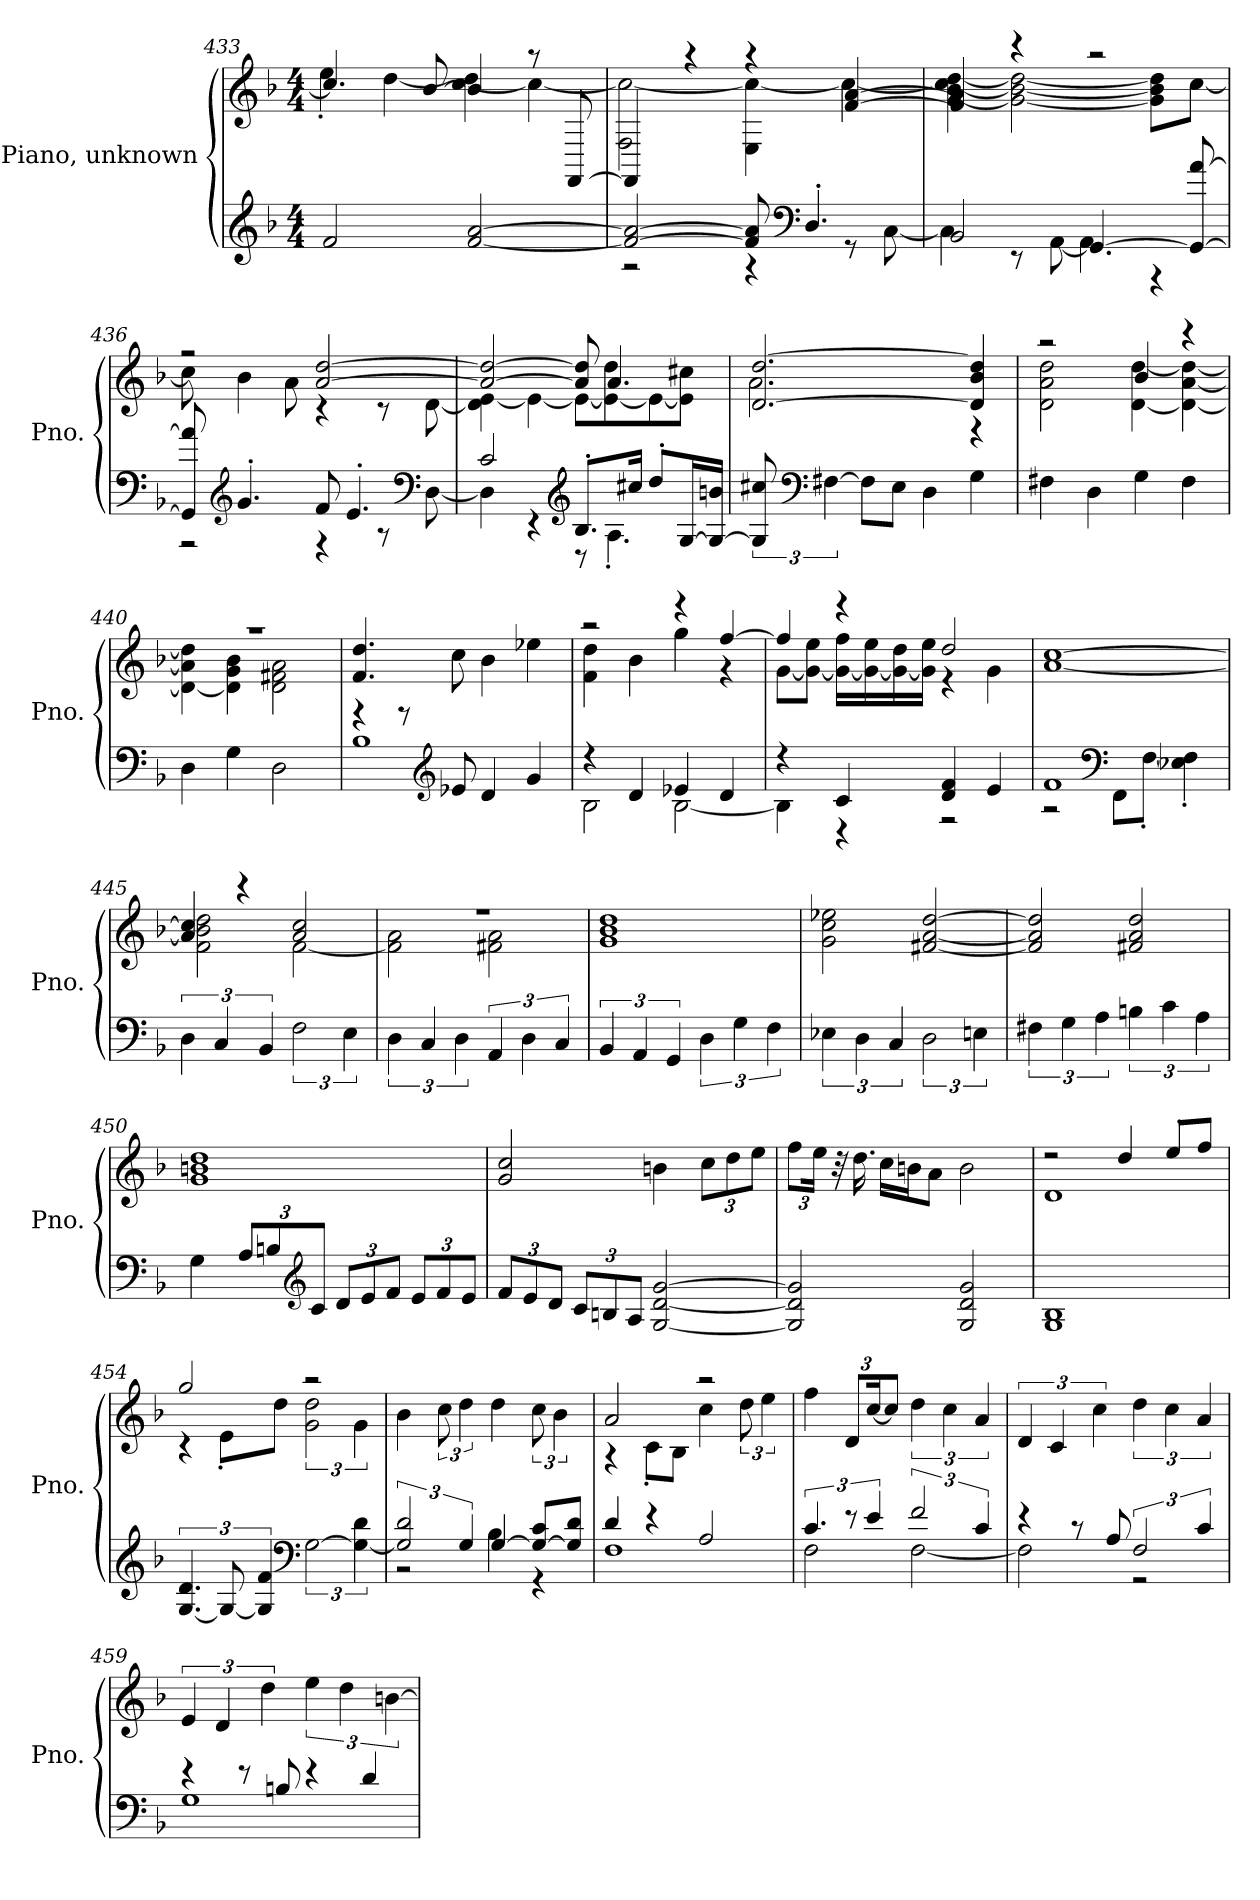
**kern	**kern
*part1	*part1
*staff2	*staff1
*I"Piano, unknown	*
*I'Pno.	*
*clefG2	*clefG2
*k[b-]	*k[b-]
*M4/4	*M4/4
=433	=433
*	*^
2f/	4.cc/]	4ee'\
.	.	[4dd\
.	[8b-/	.
[2f/ [2a/	4b-/]	[4cc\ 4dd\]
.	8r	4cc\_
.	[8FF/	.
!!LO:LB:g=z	!!
=434	=434	=434
*^	*	*
2f/_ 2a/_	2r	4FF/]	2F\ 2cc\_
.	.	4r	.
8f/] 8a/]	4r	4r	4E\ 4cc\_
*clefF4	*	*	*
4.D'/	.	.	.
.	8r	[4f/ [4a/	4cc\_
.	[8C\	.	.
=435	=435	=435	=435
2BB-/	4C\]	4f/] 4a/]	[4g\ [4b-\ 4cc\] [4dd\
.	8r	4r	2g\_ 2b-\_ 2dd\_
.	[8AA\	.	.
[4.GG/	4AA\]	2r	.
.	4r	.	8g\] 8b-\] 8dd\]L
8GG/_ [8a/	.	.	[8cc\J
=436	=436	=436	=436
8GG/] 8a/]	2r	2r	8cc\]
*clefG2	*	*	*
4.g'/	.	.	4b-\
.	.	.	8a\
8f/	4r	[2a/ [2dd/	4r
4.e'/	.	.	.
.	8r	.	8r
*clefF4	*	*	*
.	[8D\	.	[8d\
!!LO:PB:g=z	!!
=437	=437	=437	=437
2c/	4D\]	2a/_ 2dd/_	4d\] [4e\
.	4r	.	4e\_
*clefG2	*	*	*
8.B-'/L	8r	8a/] 8dd/]	8e\L_
.	4.A'\	4.a/	8e\_ 8dd\
16cc#X/Jk	.	.	.
8dd'/L	.	.	8e\_
[16G/L	.	.	8e\] 8cc#X\J
16G/_ 16bn/JJ	.	.	.
*v	*v	*	*
=438	=438	=438
12G/] 12cc#X/	[2.d/ [2.dd/	2.a\
*clefF4	*	*
[6F#X\	.	.
8F#\L]	.	.
8E\J	.	.
4D\	.	.
4G\	4d/] 4b-/ 4dd/]	4r
=439	=439	=439
4F#X\	2r	2d\ 2a\ 2dd\
4D\	.	.
4G\	4b-/	[4d\ [4dd\
4F#\	4r	4d\_ [4a\ 4dd\_
=440	=440	=440
4D\	1r	4d\_ 4a\] 4dd\]
4G\	.	4d\] 4g\ 4b-\
2D\	.	2d\ 2f#X\ 2a\
*	*v	*v
!!LO:LB:g=z
=441	=441
*^	*
4r	1B-	4.f/ 4.dd/
8r	.	.
*clefG2	*	*
8e-X/	.	8cc\
4d/	.	4b-\
4g/	.	4ee-X\
=442	=442	=442
*	*	*^
4r	2B-\	2r	4f\ 4dd\
4d/	.	.	4b-\
4e-X/	[2B-\	4r	4gg\
4d/	.	[4ff/	4r
=443	=443	=443	=443
4r	4B-\]	4ff/]	[8g\L
.	.	.	8g\_ 8ee\J
4c/	4r	4r	16g\_ 16ff\LL
.	.	.	16g\_ 16ee\
.	.	.	16g\_ 16dd\
.	.	.	16g\] 16ee\JJ
4d/ 4f/	2r	2dd/	4r
4e/	.	.	4g\
*	*	*v	*v
=444	=444	=444
1f	2r	[1a [1cc
*clefF4	*	*
.	8FF\L	.
.	[8F'\J	.
.	4E-X\' 4F\]'	.
*v	*v	*
=445	=445
*	*^
6D\	4a/] 4cc/]	2f\ 2b-\ 2dd\
6C/	.	.
.	4r	.
6BB-/	.	.
3F\	2a/ 2cc/	[2f\
6E\	.	.
!!LO:LB:g=z	!!
=446	=446	=446
6D\	1r	2f\] 2a\
6C/	.	.
6D\	.	.
6AA/	.	2f#X\ 2a\
6D\	.	.
6C/	.	.
*	*v	*v
=447	=447
6BB-/	1g 1b- 1dd
6AA/	.
6GG/	.
6D\	.
6G\	.
6F\	.
=448	=448
6E-X\	2g\ 2cc\ 2ee-X\
6D\	.
6C/	.
3D\	[2f#X/ [2a/ [2dd/
6En\	.
=449	=449
6F#X\	2f#/] 2a/] 2dd/]
6G\	.
6A\	.
6Bn\	2f#X/ 2a/ 2dd/
6c\	.
6A\	.
=450	=450
4G\	1g 1bn 1dd
*Xbrackettup	*
12A/L	.
12Bn/	.
*clefG2	*
12c/J	.
12d/L	.
12e/	.
12f/J	.
12e/L	.
12f/	.
12e/J	.
!!LO:LB:g=z
=451	=451
12f/L	2g/ 2cc/
12e/	.
12d/J	.
12c/L	.
12Bn/	.
12A/J	.
[2G/ [2d/ [2g/	4bn\
*	*Xbrackettup
.	12cc\L
.	12dd\
.	12ee\J
=452	=452
2G/] 2d/] 2g/]	12ff\L
.	24ee\Jk
.	32r
.	16.dd\
.	16cc\LL
.	16bn\J
.	8a\J
2G/ 2d/ 2g/	2b\
=453	=453
*	*^
1G 1B-	2r	1d
.	4dd/	.
.	8ee'/L	.
.	8ff/J	.
=454	=454	=454
*brackettup	*	*
[6.G/ 6.d/	2gg/	4r
12G/_	.	8e'\L
6G/] 6f/	.	.
.	.	8dd\J
*clefF4	*	*
*	*	*brackettup
[3G\	2r	3g\ 3dd\
6G\_ 6d\	.	6g\
*	*v	*v
=455	=455
*^	*
3G/] 3d/	2r	4b-\
.	.	12cc\
6G/	.	6dd\
[4G/	4B-\	4dd\
8G/_ 8c/L	4r	12cc\
.	.	6b-\
8G/] 8d/J	.	.
!!LO:LB:g=z
=456	=456	=456
*	*	*^
4d/	1F	2a/	4r
4r	.	.	8c'\L
.	.	.	8B-\J
2A/	.	2r	4cc\
.	.	.	12dd\
.	.	.	6ee\
*	*	*v	*v
=457	=457	=457
6.c/	2F\	4ff\
*	*	*Xbrackettup
12r	.	12d/L
6e/	.	[24cc/K
.	.	8cc/J]
*	*	*brackettup
3f/	[2F\	6dd\
.	.	6cc\
6c/	.	6a/
=458	=458	=458
4r	2F\]	6d/
.	.	6c/
8r	.	.
.	.	6cc\
8A/	.	.
3F/	2r	6dd\
.	.	6cc\
6c/	.	6a/
=459	=459	=459
4r	1G	6e/
.	.	6d/
8r	.	.
.	.	6dd\
8Bn/	.	.
4r	.	6ee\
.	.	6dd\
4d/	.	.
.	.	[6bn\
*v	*v	*
=	=
*-	*-
